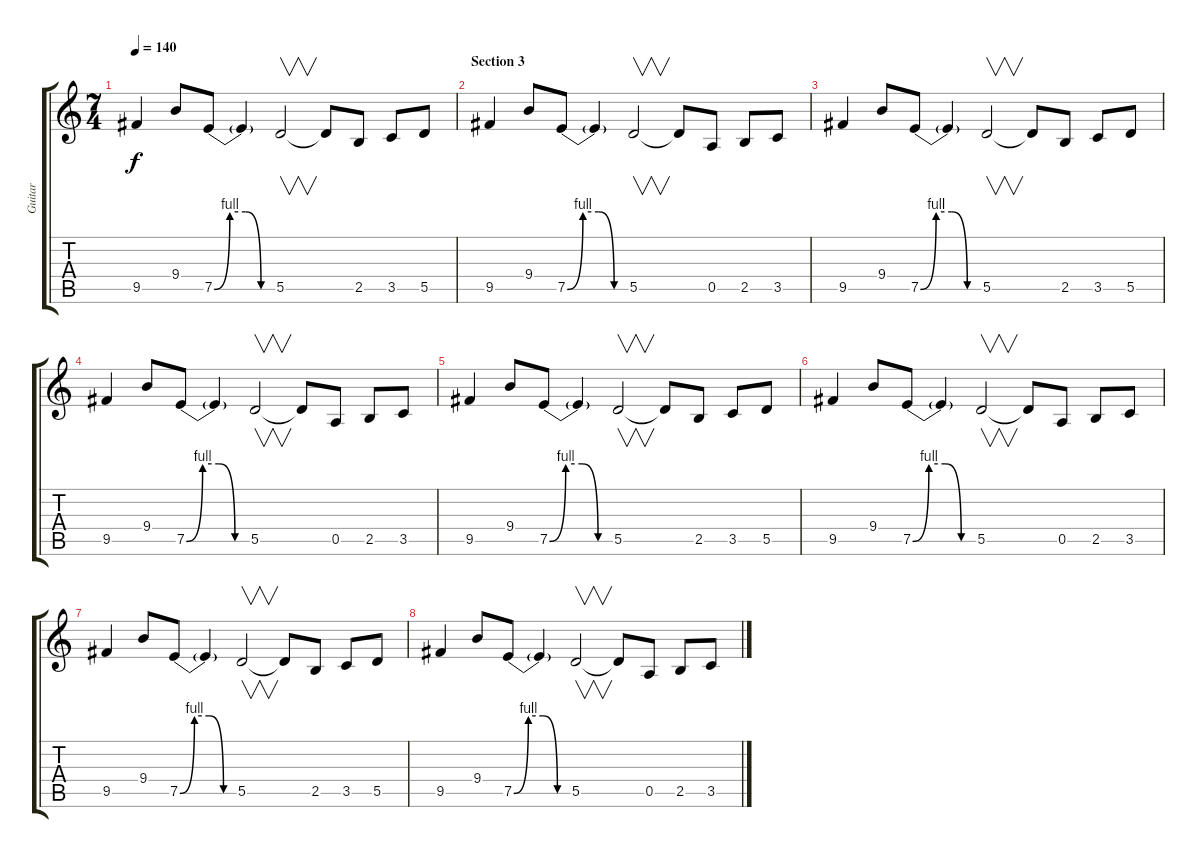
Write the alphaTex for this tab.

\track ("Guitar" "Guitar") {instrument overdrivenguitar}
\staff {score tabs}
\tuning (E4 B3 G3 D3 A2 E2) {hide}
\ts (7 4)
\tempo 140
\clef g2
\ks c
9.5.4{dy f} 9.4.8 7.5{be (custom 0 0 15 4 30 4 45 0 60 0)}.8 7.5{t}.4 5.5.2{v} 5.5{t}.8 2.5.8 3.5.8 5.5.8 |
\section ("" "Section 3")
9.5.4 9.4.8 7.5{be (custom 0 0 15 4 30 4 45 0 60 0)}.8 7.5{t}.4 5.5.2{v} 5.5{t}.8 0.5.8 2.5.8 3.5.8 |
9.5.4 9.4.8 7.5{be (custom 0 0 15 4 30 4 45 0 60 0)}.8 7.5{t}.4 5.5.2{v} 5.5{t}.8 2.5.8 3.5.8 5.5.8 |
9.5.4 9.4.8 7.5{be (custom 0 0 15 4 30 4 45 0 60 0)}.8 7.5{t}.4 5.5.2{v} 5.5{t}.8 0.5.8 2.5.8 3.5.8 |
9.5.4 9.4.8 7.5{be (custom 0 0 15 4 30 4 45 0 60 0)}.8 7.5{t}.4 5.5.2{v} 5.5{t}.8 2.5.8 3.5.8 5.5.8 |
9.5.4 9.4.8 7.5{be (custom 0 0 15 4 30 4 45 0 60 0)}.8 7.5{t}.4 5.5.2{v} 5.5{t}.8 0.5.8 2.5.8 3.5.8 |
9.5.4 9.4.8 7.5{be (custom 0 0 15 4 30 4 45 0 60 0)}.8 7.5{t}.4 5.5.2{v} 5.5{t}.8 2.5.8 3.5.8 5.5.8 |
9.5.4 9.4.8 7.5{be (custom 0 0 15 4 30 4 45 0 60 0)}.8 7.5{t}.4 5.5.2{v} 5.5{t}.8 0.5.8 2.5.8 3.5.8
